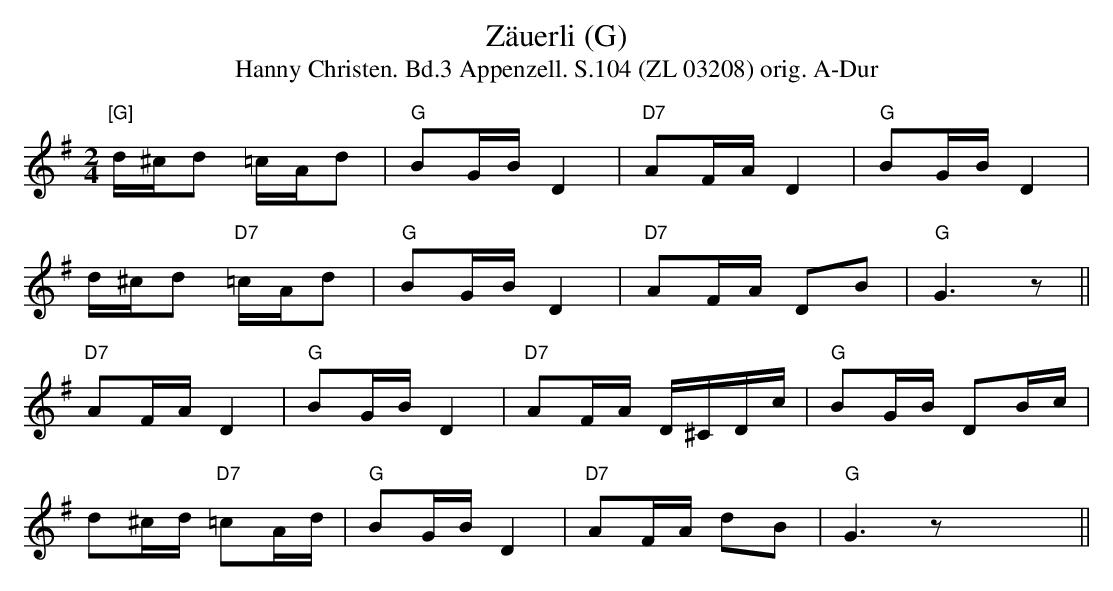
X:1
T:Zäuerli (G)
T:Hanny Christen. Bd.3 Appenzell. S.104 (ZL 03208) orig. A-Dur
M:2/4
L:1/8
K:Gmaj
"[G]"d/2^c/2d =c/2A/2d | "G"BG/2B/2 D2 | "D7"AF/2A/2 D2 | "G"BG/2B/2 D2 |
d/2^c/2d "D7"=c/2A/2d | "G"BG/2B/2 D2 | "D7"AF/2A/2 DB | "G"G3 z ||
"D7"AF/2A/2 D2 | "G"BG/2B/2 D2 | "D7"AF/2A/2 D/2^C/2D/2c/2 | "G"BG/2B/2 DB/2c/2 |
d^c/2d/2 "D7"=cA/2d/2 | "G"BG/2B/2 D2 | "D7"AF/2A/2 dB | "G"G3 z X||
